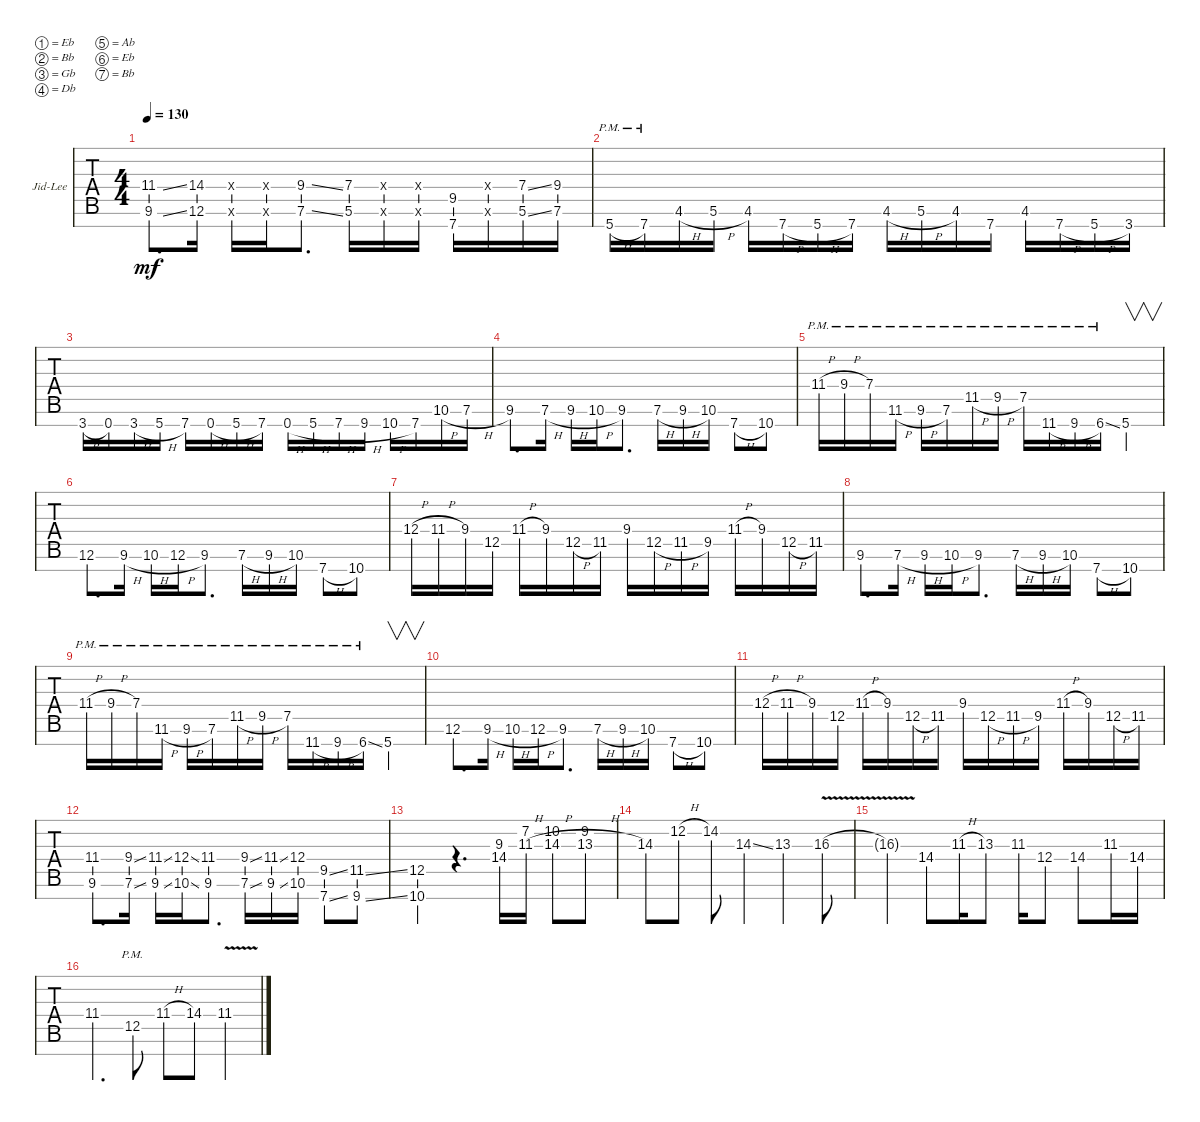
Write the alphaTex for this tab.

\defaultSystemsLayout 4
\bracketExtendMode groupsimilarinstruments
\firstSystemTrackNameOrientation horizontal
\otherSystemsTrackNameOrientation horizontal
\track ("Jid-Lee" "Jid-Lee") {instrument distortionguitar}
\staff {tabs}
\tuning (Eb4 Bb3 Gb3 Db3 Ab2 Eb2 Bb1)
\ts (4 4)
\tempo 130
\clef g2
\scale
0.333333
\ks c
(9.6{ss} 11.4{ss}).8{d dy mf} (12.6 14.4).16 (0.6{x} 0.4{x}).16 (0.6{x} 0.4{x}).16 (7.6{ss} 9.4{ss}).8{d} (5.6 7.4).16 (0.6{x} 0.4{x}).16 (0.6{x} 0.4{x}).16 (7.7 9.5).16 (0.6{x} 0.4{x}).16 (5.6{ss} 7.4{ss}).16 (7.6 9.4).16 |
\scale
0.333333 5.7{h pm}.16 7.7{pm}.16 4.6{h}.16 5.6{h}.16 4.6.16 7.7{h}.16 5.7{h}.16 7.7.16 4.6{h}.16 5.6{h}.16 4.6.16 7.7.16 4.6.16 7.7{h}.16 5.7{h}.16 3.7.16 |
\scale
0.333333 3.7{h}.16 0.7.16 3.7{h}.16 5.7{h}.16 7.7.16 0.7{h}.16 5.7{h}.16 7.7.16 0.7{h}.16 5.7{h}.16 7.7{h}.16 9.7{h}.16 10.7{h}.16 7.7.16 10.6{h}.16 7.6{h}.16 |
9.6.8{d} 7.6{h}.16 9.6{h}.16 10.6{h}.16 9.6.8{d} 7.6{h}.16 9.6{h}.16 10.6.16 7.7{h}.8 10.7.8 |
11.4{h pm}.16 9.4{h pm}.16 7.4{pm}.16 11.6{h pm}.16 9.6{h pm}.16 7.6{pm}.16 11.5{h pm}.16 9.5{h pm}.16 7.5{pm}.16 11.7{h pm}.16 9.7{h pm}.16 6.7{ss pm}.16 5.7.4{v} |
12.6.8{d} 9.6{h}.16 10.6{h}.16 12.6{h}.16 9.6.8{d} 7.6{h}.16 9.6{h}.16 10.6.16 7.7{h}.8 10.7.8 |
12.4{h}.16 11.4{h}.16 9.4.16 12.5.16 11.4{h}.16 9.4.16 12.5{h}.16 11.5.16 9.4.16 12.5{h}.16 11.5{h}.16 9.5.16 11.4{h}.16 9.4.16 12.5{h}.16 11.5.16 |
\scale
0.333333 9.6.8{d} 7.6{h}.16 9.6{h}.16 10.6{h}.16 9.6.8{d} 7.6{h}.16 9.6{h}.16 10.6.16 7.7{h}.8 10.7.8 |
\scale
0.333333 11.4{h pm}.16 9.4{h pm}.16 7.4{pm}.16 11.6{h pm}.16 9.6{h pm}.16 7.6{pm}.16 11.5{h pm}.16 9.5{h pm}.16 7.5{pm}.16 11.7{h pm}.16 9.7{h pm}.16 6.7{ss pm}.16 5.7.4{v} |
\scale
0.333333 12.6.8{d} 9.6{h}.16 10.6{h}.16 12.6{h}.16 9.6.8{d} 7.6{h}.16 9.6{h}.16 10.6.16 7.7{h}.8 10.7.8 |
\scale
0.333333 12.4{h}.16 11.4{h}.16 9.4.16 12.5.16 11.4{h}.16 9.4.16 12.5{h}.16 11.5.16 9.4.16 12.5{h}.16 11.5{h}.16 9.5.16 11.4{h}.16 9.4.16 12.5{h}.16 11.5.16 |
\scale
0.333333 (9.6 11.4).8{d} (7.6{ss} 9.4{ss}).16 (9.6{ss} 11.4{ss}).16 (10.6{ss} 12.4{ss}).16 (9.6 11.4).8{d} (7.6{ss} 9.4{ss}).16 (9.6{ss} 11.4{ss}).16 (10.6 12.4).16 (7.7{ss} 9.5{ss}).8 (9.7{ss} 11.5{ss}).8 |
\scale
0.333333 (12.5 10.7).4 r.4{d} (9.3 14.4).16 (11.3{h} 7.2).16 (14.3{h} 10.2).8 (13.3{h} 9.2).8 |
\scale
0.333333 14.3.8 12.2{h}.8 14.2.8 14.3{ss}.4 13.3.4 16.3{v}.8 |
\scale
0.333333 16.3{v t}.4 14.4.8 11.3{h}.16 13.3.8 11.3.16 12.4.8 14.4.8 11.3.16 14.4.16 |
\scale
0.333333 11.4.4{d} 12.5{pm}.8 11.4{h}.8 14.4.8 11.4{v}.4
